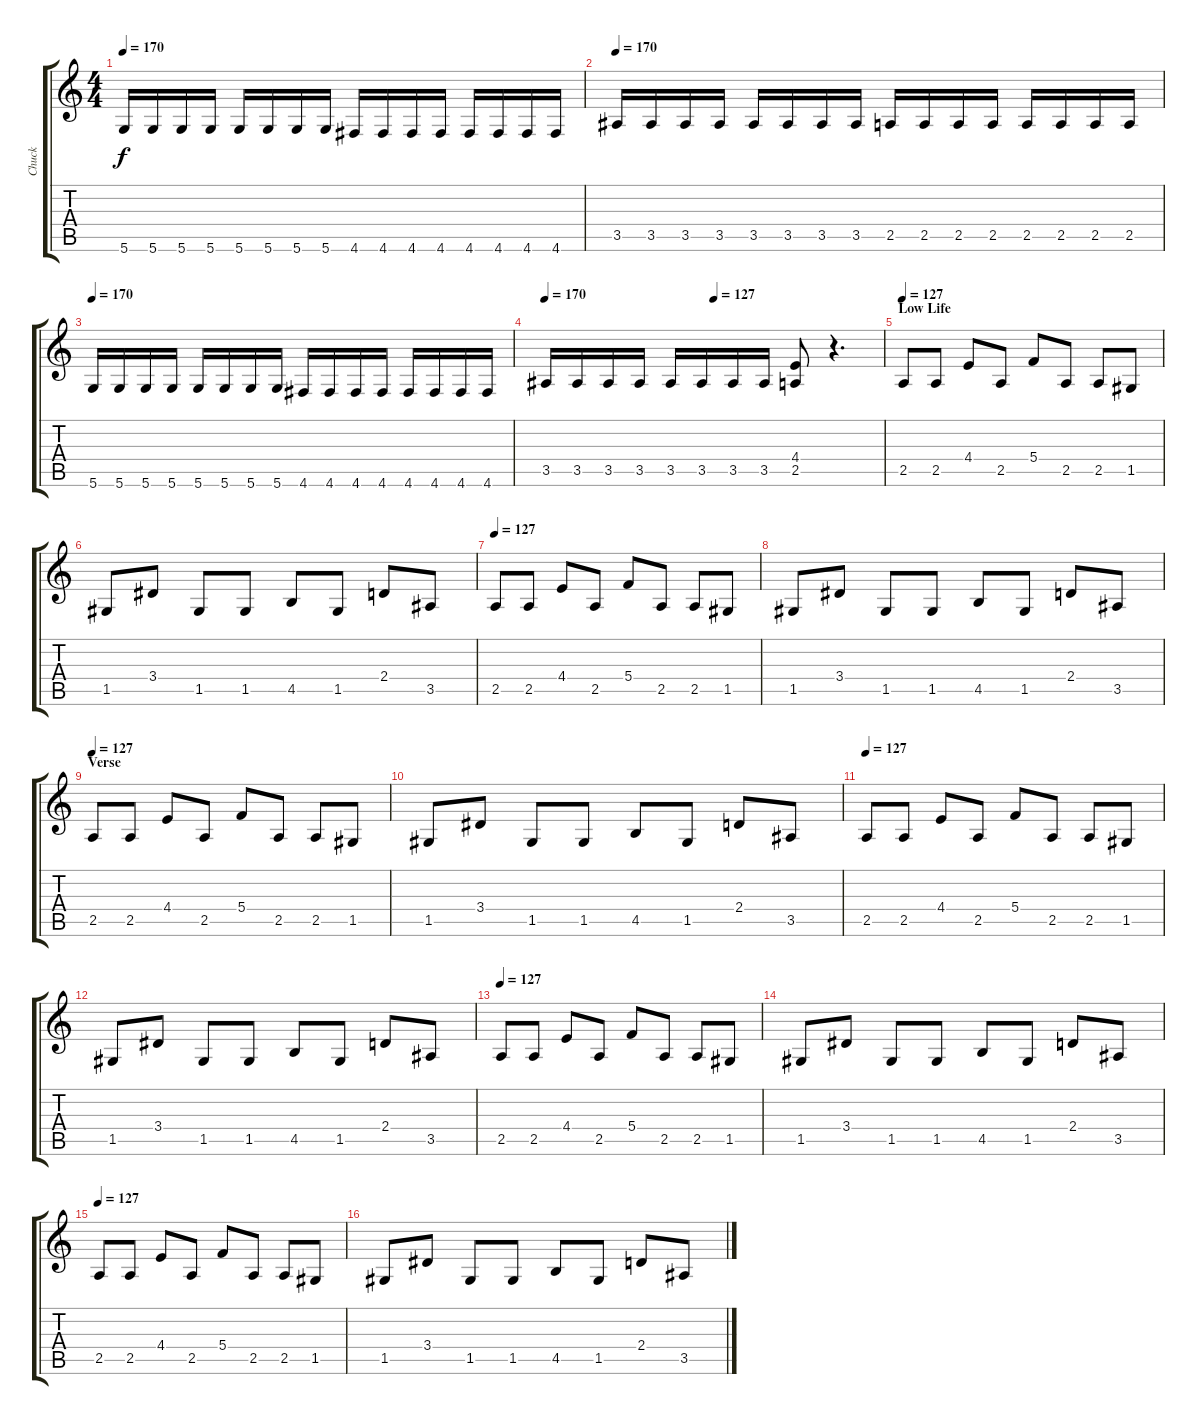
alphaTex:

\track ("Chuck" "Chuck") {instrument distortionguitar}
\staff {score tabs}
\tuning (D4 A3 F3 C3 G2 D2) {hide}
\ts (4 4)
\tempo 170
\clef g2
\ks c
5.6.16{dy f} 5.6.16 5.6.16 5.6.16 5.6.16 5.6.16 5.6.16 5.6.16 4.6.16 4.6.16 4.6.16 4.6.16 4.6.16 4.6.16 4.6.16 4.6.16 |
\tempo 170
3.5.16 3.5.16 3.5.16 3.5.16 3.5.16 3.5.16 3.5.16 3.5.16 2.5.16 2.5.16 2.5.16 2.5.16 2.5.16 2.5.16 2.5.16 2.5.16 |
\tempo 170
5.6.16 5.6.16 5.6.16 5.6.16 5.6.16 5.6.16 5.6.16 5.6.16 4.6.16 4.6.16 4.6.16 4.6.16 4.6.16 4.6.16 4.6.16 4.6.16 |
\tempo 170
\tempo (127 0.5)
3.5.16 3.5.16 3.5.16 3.5.16 3.5.16 3.5.16 3.5.16 3.5.16 (4.4 2.5).8 r.4{d} |
\section ("" "Low Life")
\tempo 127
2.5.8 2.5.8 4.4.8 2.5.8 5.4.8 2.5.8 2.5.8 1.5.8 |
1.5.8 3.4.8 1.5.8 1.5.8 4.5.8 1.5.8 2.4.8 3.5.8 |
\tempo 127
2.5.8 2.5.8 4.4.8 2.5.8 5.4.8 2.5.8 2.5.8 1.5.8 |
1.5.8 3.4.8 1.5.8 1.5.8 4.5.8 1.5.8 2.4.8 3.5.8 |
\section ("" "Verse")
\tempo 127
2.5.8 2.5.8 4.4.8 2.5.8 5.4.8 2.5.8 2.5.8 1.5.8 |
1.5.8 3.4.8 1.5.8 1.5.8 4.5.8 1.5.8 2.4.8 3.5.8 |
\tempo 127
2.5.8 2.5.8 4.4.8 2.5.8 5.4.8 2.5.8 2.5.8 1.5.8 |
1.5.8 3.4.8 1.5.8 1.5.8 4.5.8 1.5.8 2.4.8 3.5.8 |
\tempo 127
2.5.8 2.5.8 4.4.8 2.5.8 5.4.8 2.5.8 2.5.8 1.5.8 |
1.5.8 3.4.8 1.5.8 1.5.8 4.5.8 1.5.8 2.4.8 3.5.8 |
\tempo 127
2.5.8 2.5.8 4.4.8 2.5.8 5.4.8 2.5.8 2.5.8 1.5.8 |
1.5.8 3.4.8 1.5.8 1.5.8 4.5.8 1.5.8 2.4.8 3.5.8
